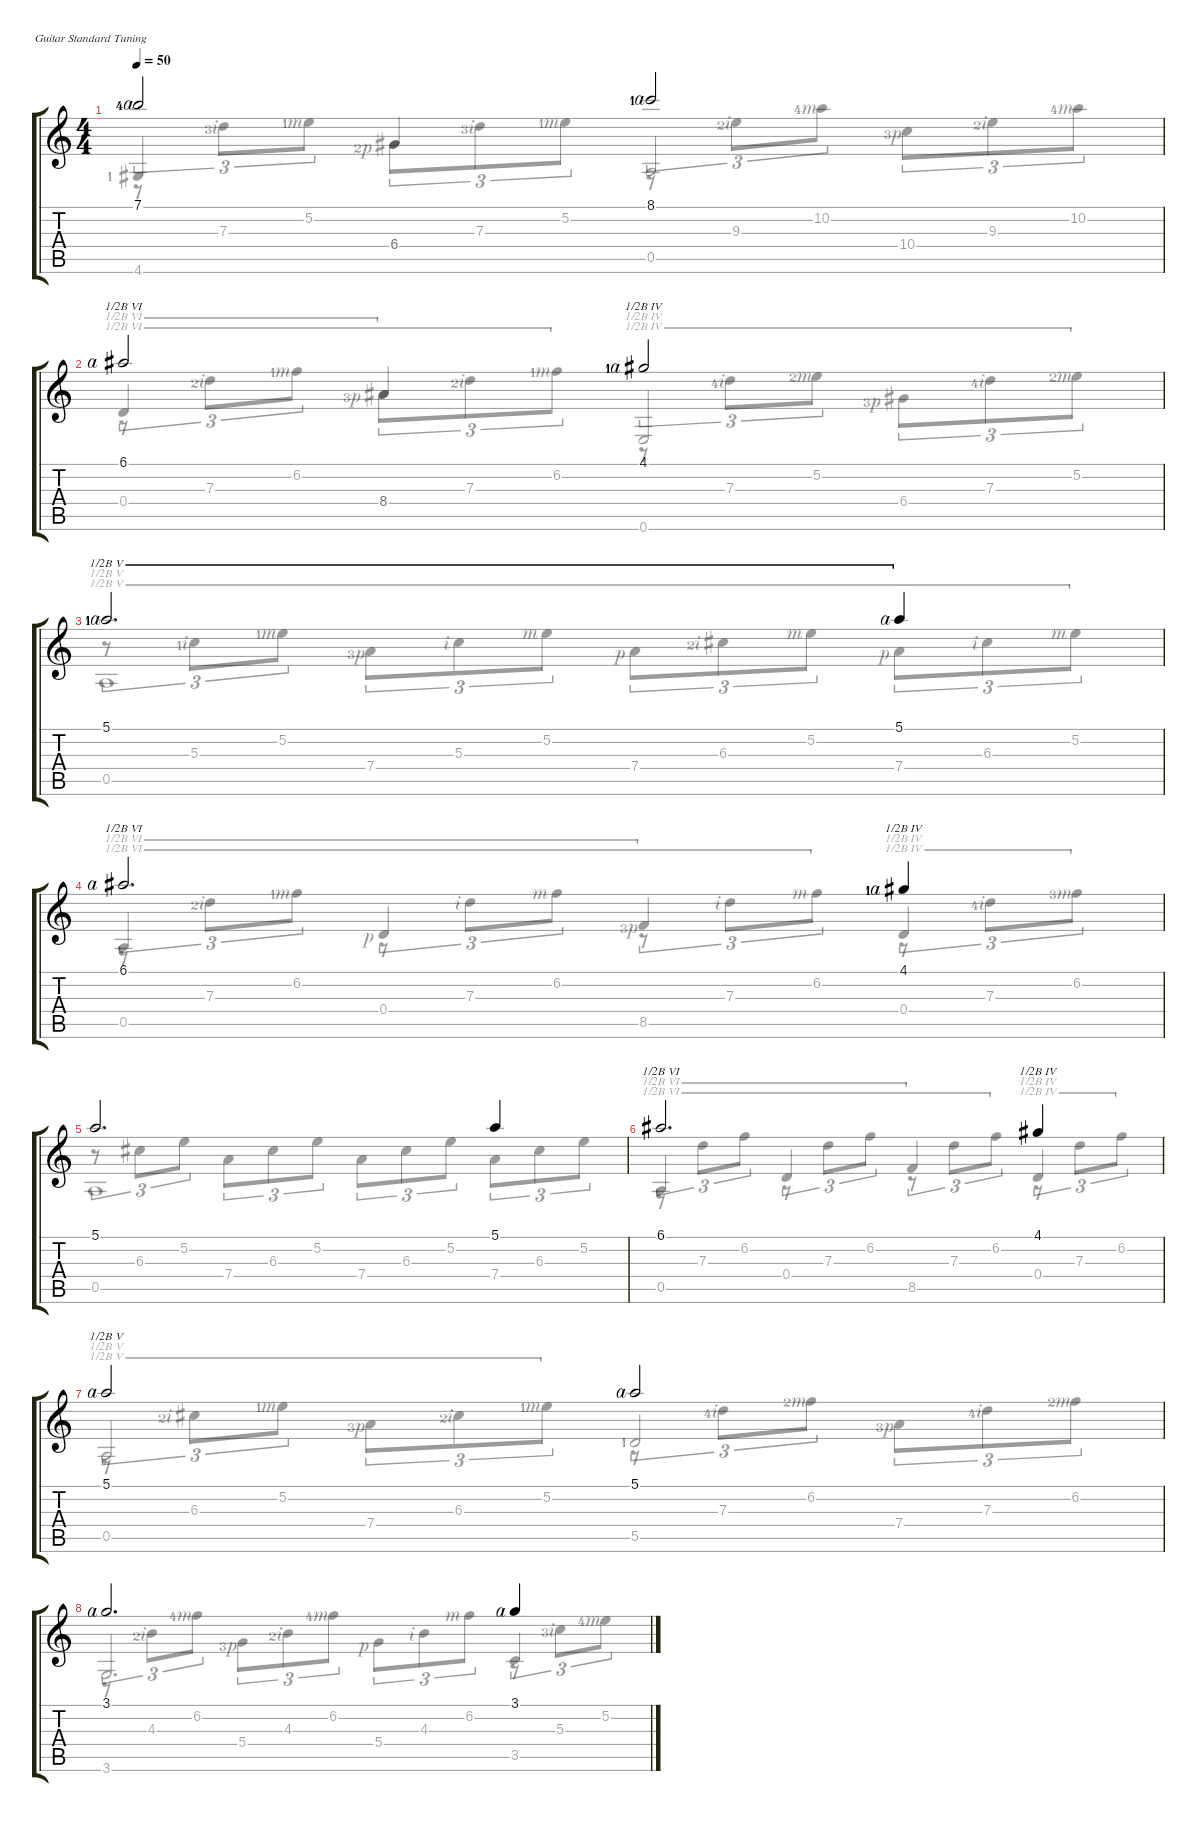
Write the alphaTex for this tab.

\defaultSystemsLayout 4
\hideDynamics
\bracketExtendMode groupsimilarinstruments
\singleTrackTrackNamePolicy hidden
\multiTrackTrackNamePolicy hidden
\firstSystemTrackNameOrientation horizontal
\otherSystemsTrackNameOrientation horizontal
\chordDiagramsInScore
\track ("Nylon Guitar" "N-Gt") {instrument acousticguitarnylon}
\staff {score tabs}
\tuning (E4 B3 G3 D3 A2 E2)
\voice
\ts (4 4)
\tempo 50
\clef g2
\ks c
7.1{lf 5 rf 4}.2{dy mf} 8.1{lf 2 rf 4}.2 |
6.1{rf 4}.2{barre (6 half)} 4.1{lf 2 rf 4}.2{barre (4 half)} |
5.1{lf 2 rf 4}.2{d barre (5 half)} 5.1{rf 4}.4{barre (5 half)} |
6.1{rf 4}.2{d barre (6 half)} 4.1{lf 2 rf 4}.4{barre (4 half)} |
5.1.2{d} 5.1.4 |
6.1.2{d barre (6 half)} 4.1.4{barre (4 half)} |
5.1{rf 4}.2{barre (5 half)} 5.1{rf 4}.2 |
3.1{rf 4}.2{d} 3.1{rf 4}.4
\voice
\clef g2
\ottava regular
\simile none
\ks c
4.6{lf 2}.4{dy mf beam invert} 6.4{lf 3 rf 1}.4{beam invert} 0.5.2{beam invert} |
0.4.4{barre (6 half) beam invert} 8.4{lf 4 rf 1}.4{barre (6 half) beam invert} 0.6.2{barre (4 half) beam invert} |
0.5.1{barre (5 half)} |
0.5.4{barre (6 half) beam invert} 0.4{rf 1}.4{barre (6 half) beam invert} 8.5{lf 4 rf 1}.4{barre (6 half) beam invert} 0.4.4{barre (4 half) beam invert} |
0.5.1 |
0.5.4{barre (6 half) beam invert} 0.4.4{barre (6 half) beam invert} 8.5.4{barre (6 half) beam invert} 0.4.4{barre (4 half) beam invert} |
0.5.2{barre (5 half) beam invert} 5.5{lf 2}.2{beam invert} |
3.6.2{d beam invert} 3.5.4{beam invert}
\voice
\clef g2
\ottava regular
\simile none
\ks c
r.8{tu (3 2) dy mf} 7.3{lf 4 rf 2}.8{tu (3 2)} 5.2{lf 2 rf 3}.8{tu (3 2)} 6.4.8{tu (3 2)} 7.3{lf 4 rf 2}.8{tu (3 2)} 5.2{lf 2 rf 3}.8{tu (3 2)} r.8{tu (3 2)} 9.3{lf 3 rf 2}.8{tu (3 2)} 10.2{lf 5 rf 3}.8{tu (3 2)} 10.4{lf 4 rf 1}.8{tu (3 2)} 9.3{lf 3 rf 2}.8{tu (3 2)} 10.2{lf 5 rf 3}.8{tu (3 2)} |
r.8{tu (3 2) barre (6 half)} 7.3{lf 3 rf 2}.8{tu (3 2) barre (6 half)} 6.2{lf 2 rf 3}.8{tu (3 2) barre (6 half)} 8.4.8{tu (3 2) barre (6 half)} 7.3{lf 3 rf 2}.8{tu (3 2) barre (6 half)} 6.2{lf 2 rf 3}.8{tu (3 2) barre (6 half)} r.8{tu (3 2) barre (4 half)} 7.3{lf 5 rf 2}.8{tu (3 2) barre (4 half)} 5.2{lf 3 rf 3}.8{tu (3 2) barre (4 half)} 6.4{lf 4 rf 1}.8{tu (3 2) barre (4 half)} 7.3{lf 5 rf 2}.8{tu (3 2) barre (4 half)} 5.2{lf 3 rf 3}.8{tu (3 2) barre (4 half)} |
r.8{tu (3 2) barre (5 half)} 5.3{lf 2 rf 2}.8{tu (3 2) barre (5 half)} 5.2{lf 2 rf 3}.8{tu (3 2) barre (5 half)} 7.4{lf 4 rf 1}.8{tu (3 2) barre (5 half)} 5.3{rf 2}.8{tu (3 2) barre (5 half)} 5.2{rf 3}.8{tu (3 2) barre (5 half)} 7.4{rf 1}.8{tu (3 2) barre (5 half)} 6.3{lf 3 rf 2}.8{tu (3 2) barre (5 half)} 5.2{rf 3}.8{tu (3 2) barre (5 half)} 7.4{rf 1}.8{tu (3 2) barre (5 half)} 6.3{rf 2}.8{tu (3 2) barre (5 half)} 5.2{rf 3}.8{tu (3 2) barre (5 half)} |
r.8{tu (3 2) barre (6 half)} 7.3{lf 3 rf 2}.8{tu (3 2) barre (6 half)} 6.2{lf 2 rf 3}.8{tu (3 2) barre (6 half)} r.8{tu (3 2) barre (6 half)} 7.3{rf 2}.8{tu (3 2) barre (6 half)} 6.2{rf 3}.8{tu (3 2) barre (6 half)} r.8{tu (3 2) barre (6 half)} 7.3{rf 2}.8{tu (3 2) barre (6 half)} 6.2{rf 3}.8{tu (3 2) barre (6 half)} r.8{tu (3 2) barre (4 half)} 7.3{lf 5 rf 2}.8{tu (3 2) barre (4 half)} 6.2{lf 4 rf 3}.8{tu (3 2) barre (4 half)} |
r.8{tu (3 2)} 6.3.8{tu (3 2)} 5.2.8{tu (3 2)} 7.4.8{tu (3 2)} 6.3.8{tu (3 2)} 5.2.8{tu (3 2)} 7.4.8{tu (3 2)} 6.3.8{tu (3 2)} 5.2.8{tu (3 2)} 7.4.8{tu (3 2)} 6.3.8{tu (3 2)} 5.2.8{tu (3 2)} |
r.8{tu (3 2) barre (6 half)} 7.3.8{tu (3 2) barre (6 half)} 6.2.8{tu (3 2) barre (6 half)} r.8{tu (3 2) barre (6 half)} 7.3.8{tu (3 2) barre (6 half)} 6.2.8{tu (3 2) barre (6 half)} r.8{tu (3 2) barre (6 half)} 7.3.8{tu (3 2) barre (6 half)} 6.2.8{tu (3 2) barre (6 half)} r.8{tu (3 2) barre (4 half)} 7.3.8{tu (3 2) barre (4 half)} 6.2.8{tu (3 2) barre (4 half)} |
r.8{tu (3 2) barre (5 half)} 6.3{lf 3 rf 2}.8{tu (3 2) barre (5 half)} 5.2{lf 2 rf 3}.8{tu (3 2) barre (5 half)} 7.4{lf 4 rf 1}.8{tu (3 2) barre (5 half)} 6.3{lf 3 rf 2}.8{tu (3 2) barre (5 half)} 5.2{lf 2 rf 3}.8{tu (3 2) barre (5 half)} r.8{tu (3 2)} 7.3{lf 5 rf 2}.8{tu (3 2)} 6.2{lf 3 rf 3}.8{tu (3 2)} 7.4{lf 4 rf 1}.8{tu (3 2)} 7.3{lf 5 rf 2}.8{tu (3 2)} 6.2{lf 3 rf 3}.8{tu (3 2)} |
r.8{tu (3 2)} 4.3{lf 3 rf 2}.8{tu (3 2)} 6.2{lf 5 rf 3}.8{tu (3 2)} 5.4{lf 4 rf 1}.8{tu (3 2)} 4.3{lf 3 rf 2}.8{tu (3 2)} 6.2{lf 5 rf 3}.8{tu (3 2)} 5.4{rf 1}.8{tu (3 2)} 4.3{rf 2}.8{tu (3 2)} 6.2{rf 3}.8{tu (3 2)} r.8{tu (3 2)} 5.3{lf 4 rf 2}.8{tu (3 2)} 5.2{lf 5 rf 3}.8{tu (3 2)}
